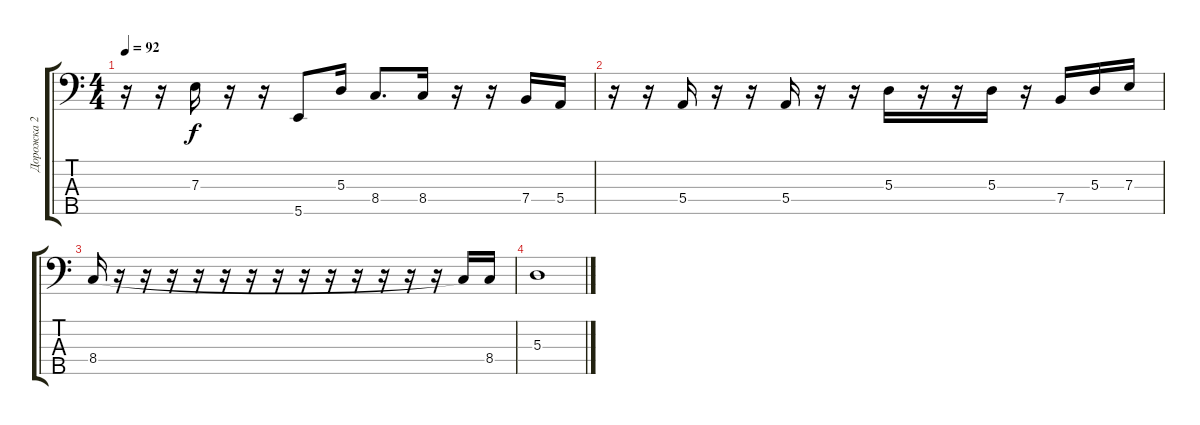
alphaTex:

\track ("Дорожка 2" "Дорожка 2") {instrument electricbassfinger}
\staff {score tabs}
\tuning (G2 D2 A1 E1 B0) {hide}
\ts (4 4)
\tempo 92
\clef f4
\ks c
r.16{dy f} r.16 7.3.16 r.16 r.16 5.5.8 5.3.16 8.4.8{d} 8.4.16 r.16 r.16 7.4.16 5.4.16 |
r.16 r.16 5.4.16 r.16 r.16 5.4.16 r.16 r.16 5.3.16 r.16 r.16 5.3.16 r.16 7.4.16 5.3.16 7.3.16 |
8.4.16 r.16 r.16 r.16 r.16 r.16 r.16 r.16 r.16 r.16 r.16 r.16 r.16 r.16 8.4{t}.16 8.4.16 |
5.3.1
